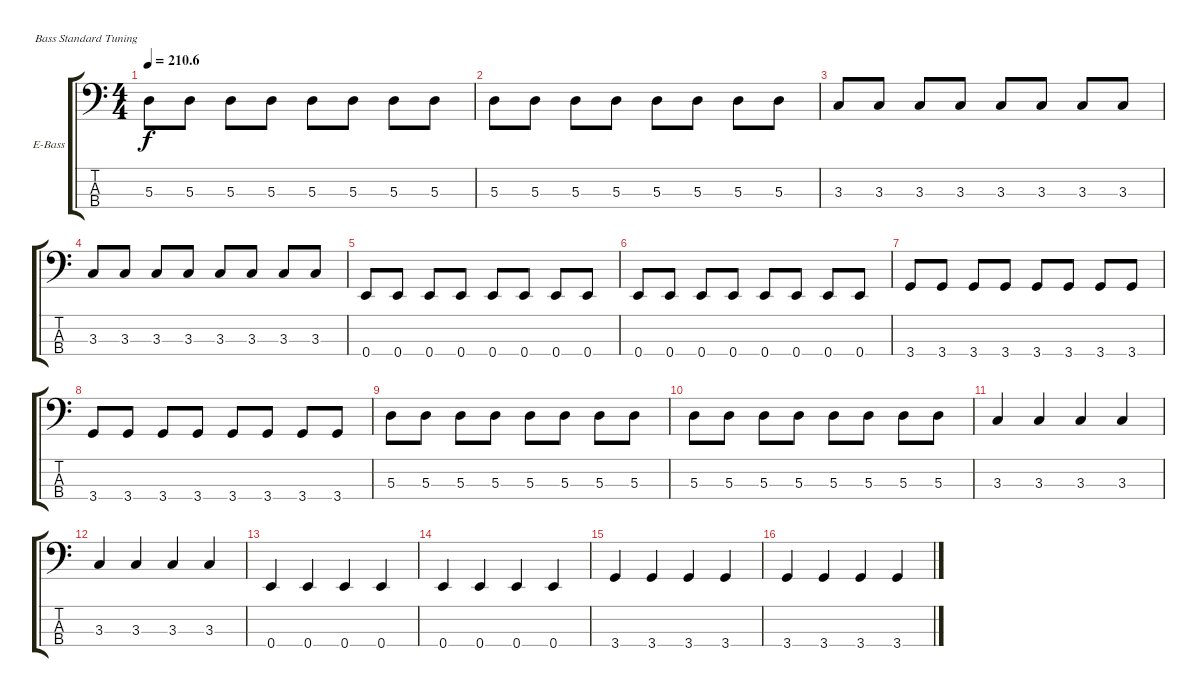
\defaultSystemsLayout 4
\bracketExtendMode groupsimilarinstruments
\firstSystemTrackNameOrientation horizontal
\otherSystemsTrackNameOrientation horizontal
\track ("Electric Bass" "E-Bass") {instrument electricbassfinger}
\staff {score tabs}
\tuning (G2 D2 A1 E1)
\ts (4 4)
\tempo
210.6
\accidentals auto
\clef f4
\ottava regular
\simile none
\ks c
5.3.8{dy f} 5.3.8 5.3.8 5.3.8 5.3.8 5.3.8 5.3.8 5.3.8 |
5.3.8 5.3.8 5.3.8 5.3.8 5.3.8 5.3.8 5.3.8 5.3.8 |
3.3.8 3.3.8 3.3.8 3.3.8 3.3.8 3.3.8 3.3.8 3.3.8 |
3.3.8 3.3.8 3.3.8 3.3.8 3.3.8 3.3.8 3.3.8 3.3.8 |
0.4.8 0.4.8 0.4.8 0.4.8 0.4.8 0.4.8 0.4.8 0.4.8 |
0.4.8 0.4.8 0.4.8 0.4.8 0.4.8 0.4.8 0.4.8 0.4.8 |
3.4.8 3.4.8 3.4.8 3.4.8 3.4.8 3.4.8 3.4.8 3.4.8 |
3.4.8 3.4.8 3.4.8 3.4.8 3.4.8 3.4.8 3.4.8 3.4.8 |
5.3.8 5.3.8 5.3.8 5.3.8 5.3.8 5.3.8 5.3.8 5.3.8 |
5.3.8 5.3.8 5.3.8 5.3.8 5.3.8 5.3.8 5.3.8 5.3.8 |
3.3.4 3.3.4 3.3.4 3.3.4 |
3.3.4 3.3.4 3.3.4 3.3.4 |
0.4.4 0.4.4 0.4.4 0.4.4 |
0.4.4 0.4.4 0.4.4 0.4.4 |
3.4.4 3.4.4 3.4.4 3.4.4 |
3.4.4 3.4.4 3.4.4 3.4.4
